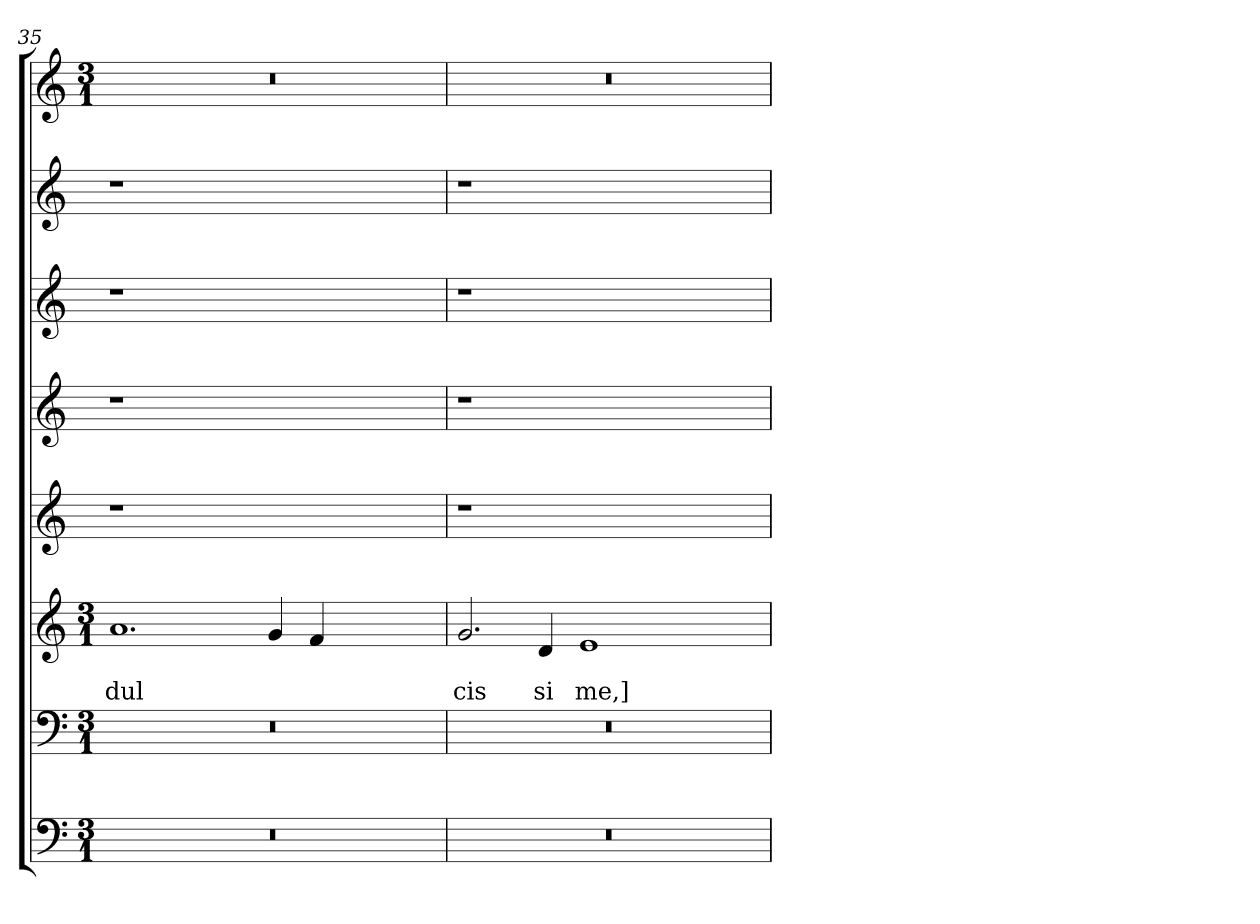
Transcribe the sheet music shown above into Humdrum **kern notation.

**kern	**kern	**kern	**text	**text	**kern	**kern	**kern	**kern	**kern
*part8	*part7	*part6	*part6	*part6	*part5	*part4	*part3	*part2	*part1
*staff8	*staff7	*staff6	*staff6	*staff6	*staff5	*staff4	*staff3	*staff2	*staff1
*clefF4	*clefF4	*clefG2	*	*	*clefG2	*clefG2	*clefG2	*clefG2	*clefG2
*k[]	*k[]	*k[]	*	*	*k[]	*k[]	*k[]	*k[]	*k[]
*C:	*C:	*C:	*	*	*C:	*C:	*C:	*C:	*C:
*M3/1	*M3/1	*M3/1	*	*	*	*	*	*	*M3/1
=35	=35	=35	=35	=35	=35	=35	=35	=35	=35
!	!	!	!	!LO:LY:b	!	!	!	!	!
0.r	0.r	1.a	.	dul	1r	1r	1r	1r	0.r
.	.	.	.	.	0ryy	0ryy	0ryy	0ryy	.
.	.	4g/	.	.	.	.	.	.	.
.	.	4f/	.	.	.	.	.	.	.
.	.	1ryy	.	.	.	.	.	.	.
=36	=36	=36	=36	=36	=36	=36	=36	=36	=36
!	!	!	!	!LO:LY:b	!	!	!	!	!
0.r	0.r	2.g/	.	cis	1r	1r	1r	1r	0.r
!	!	!	!	!LO:LY:b	!	!	!	!	!
.	.	4d/	.	si	.	.	.	.	.
!	!	!	!	!LO:LY:b	!	!	!	!	!
.	.	1e	.	me,]	0ryy	0ryy	0ryy	0ryy	.
.	.	1ryy	.	.	.	.	.	.	.
=	=	=	=	=	=	=	=	=	=
*-	*-	*-	*-	*-	*-	*-	*-	*-	*-
